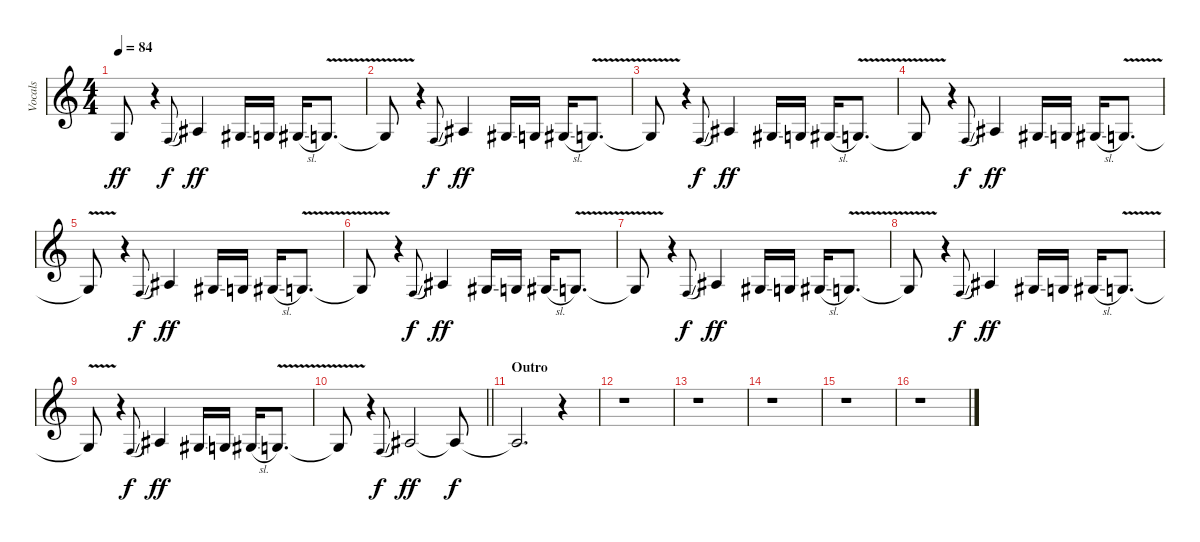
\track ("Vocals" "Vocals") {instrument sopranosax}
\staff {score}
\tuning (E4 B3 G3 D3 A2 E2) {hide}
\ts (4 4)
\tempo 84
\clef g2
\ks c
10.5{t}.8{dy ff} r.4 8.5{sl}.8{gr onbeat dy f} 13.5.4{dy ff} 11.5{ss}.16 10.5.16 11.5{sl}.16 10.5{v}.8{d} |
10.5{t}.8 r.4 8.5{sl}.8{gr onbeat dy f} 13.5.4{dy ff} 11.5{ss}.16 10.5.16 11.5{sl}.16 10.5{v}.8{d} |
10.5{t}.8 r.4 8.5{sl}.8{gr onbeat dy f} 13.5.4{dy ff} 11.5{ss}.16 10.5.16 11.5{sl}.16 10.5{v}.8{d} |
10.5{t}.8 r.4 8.5{sl}.8{gr onbeat dy f} 13.5.4{dy ff} 11.5{ss}.16 10.5.16 11.5{sl}.16 10.5{v}.8{d} |
10.5{t}.8 r.4 8.5{sl}.8{gr onbeat dy f} 13.5.4{dy ff} 11.5{ss}.16 10.5.16 11.5{sl}.16 10.5{v}.8{d} |
10.5{t}.8 r.4 8.5{sl}.8{gr onbeat dy f} 13.5.4{dy ff} 11.5{ss}.16 10.5.16 11.5{sl}.16 10.5{v}.8{d} |
10.5{t}.8 r.4 8.5{sl}.8{gr onbeat dy f} 13.5.4{dy ff} 11.5{ss}.16 10.5.16 11.5{sl}.16 10.5{v}.8{d} |
10.5{t}.8 r.4 8.5{sl}.8{gr onbeat dy f} 13.5.4{dy ff} 11.5{ss}.16 10.5.16 11.5{sl}.16 10.5{v}.8{d} |
10.5{t}.8 r.4 8.5{sl}.8{gr onbeat dy f} 13.5.4{dy ff} 11.5{ss}.16 10.5.16 11.5{sl}.16 10.5{v}.8{d} |
\barLineRight lightlight
10.5{t}.8 r.4 8.5{sl}.8{gr onbeat dy f} 13.5.2{dy ff} 13.5{t}.8{dy f} |
\section ("" "Outro")
13.5{t}.2{d volume 0} r.4{volume 16} |
r.1 |
r.1 |
r.1 |
r.1 |
r.1
